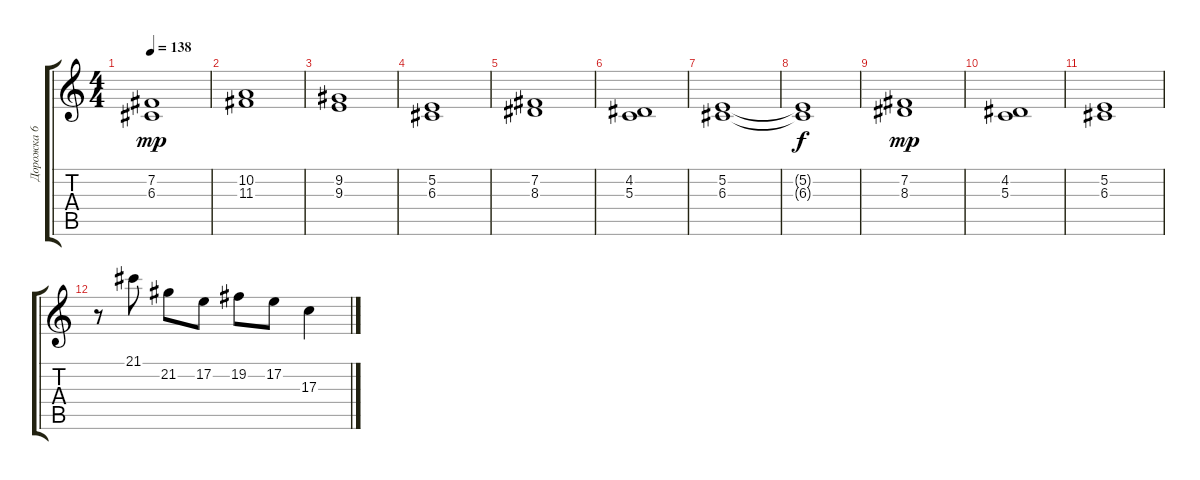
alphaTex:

\track ("Дорожка 6" "Дорожка 6") {instrument pad7halo}
\staff {score tabs}
\tuning (E4 B3 G3 D3 A2 E2) {hide}
\ts (4 4)
\tempo 138
\clef g2
\ks c
(7.2 6.3).1{dy mp} |
(10.2 11.3).1 |
(9.2 9.3).1 |
(5.2 6.3).1 |
(7.2 8.3).1 |
(4.2 5.3).1 |
(5.2 6.3).1 |
(5.2{t} 6.3{t}).1{dy f} |
(7.2 8.3).1{dy mp} |
(4.2 5.3).1 |
(5.2 6.3).1 |
r.8 21.1.8 21.2.8 17.2.8 19.2.8 17.2.8 17.3.4
